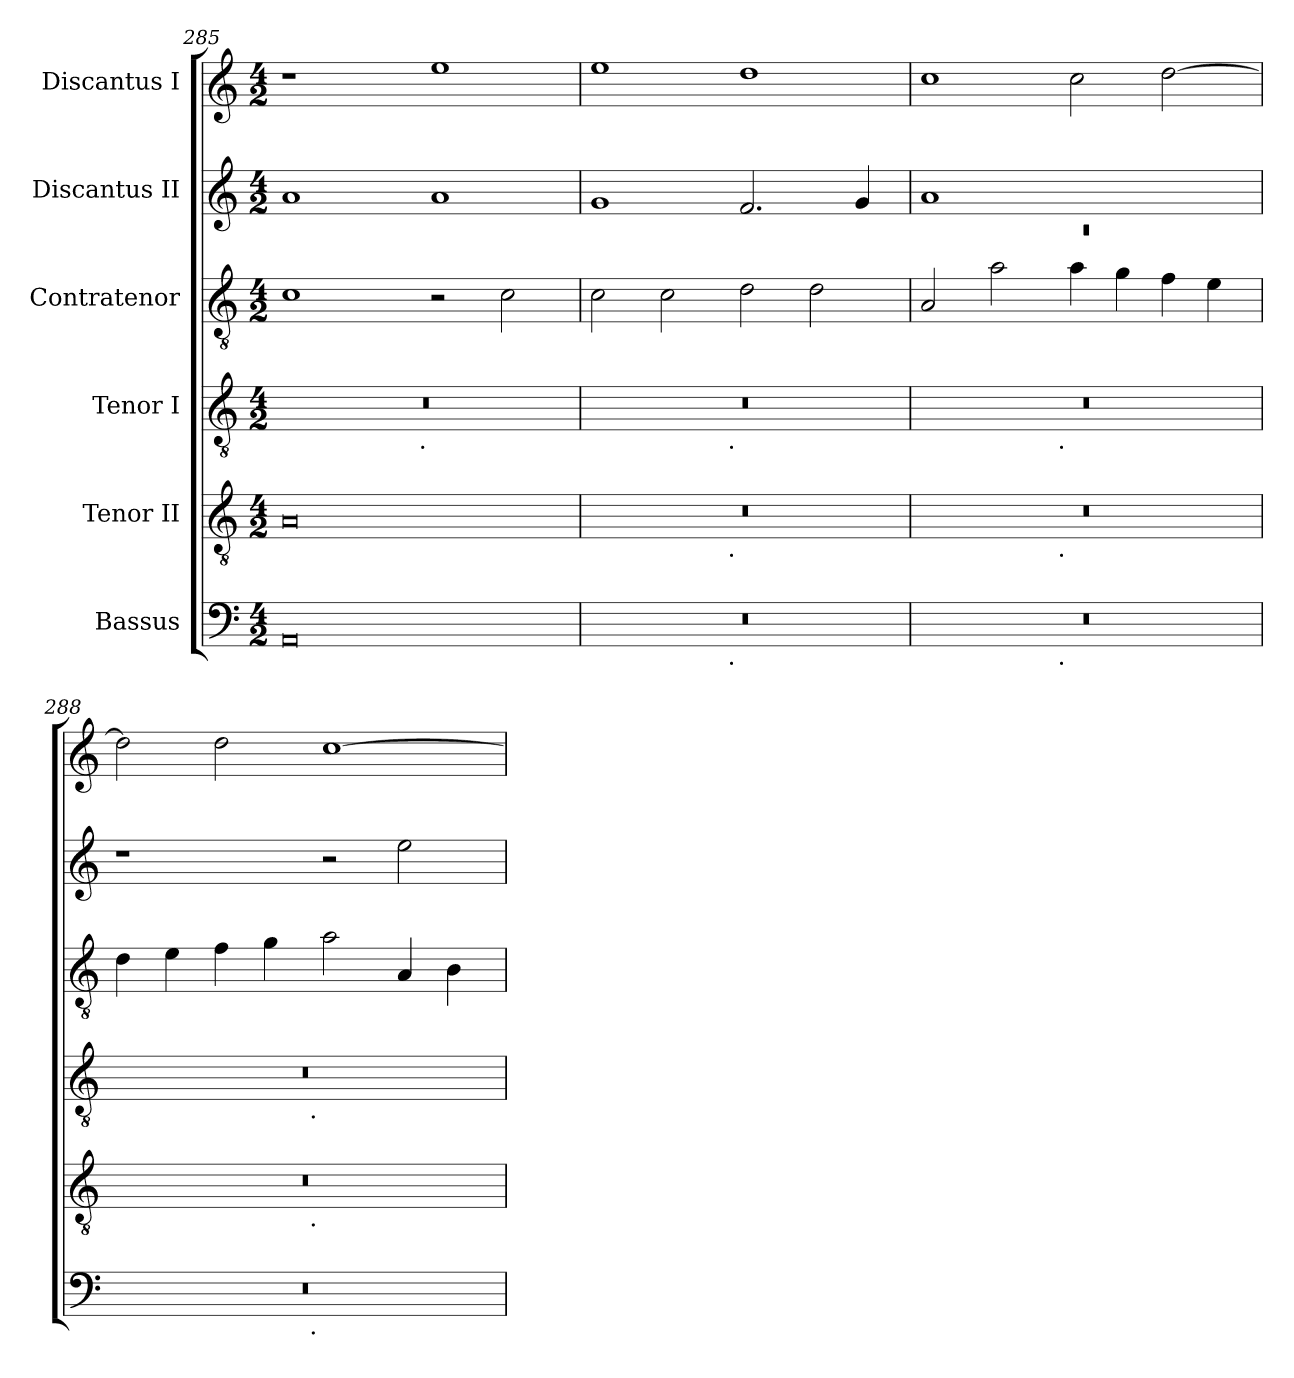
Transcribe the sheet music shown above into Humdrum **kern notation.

**kern	**kern	**kern	**kern	**kern	**kern
*part6	*part5	*part4	*part3	*part2	*part1
*staff6	*staff5	*staff4	*staff3	*staff2	*staff1
*I"Bassus	*I"Tenor II	*I"Tenor I	*I"Contratenor	*I"Discantus II	*I"Discantus I
*clefF4	*clefGv2	*clefGv2	*clefGv2	*clefG2	*clefG2
*k[]	*k[]	*k[]	*k[]	*k[]	*k[]
*C:	*C:	*C:	*C:	*C:	*C:
*M4/2	*M4/2	*M4/2	*M4/2	*M4/2	*M4/2
=285	=285	=285	=285	=285	=285
*	*	*^	*	*	*
0AA	0A	0r	2ryy	1c	1a	1r
.	.	.	4...ryy	.	.	.
!	!	!	!LO:TX:b:t=.	!	!	!
.	.	.	1ryy	.	.	.
.	.	.	.	2r	1a	1ee
.	.	.	.	2c\	.	.
.	.	.	32ryy	.	.	.
=286	=286	=286	=286	=286	=286	=286
*^	*^	*	*	*	*	*
0r	2ryy	0r	2ryy	0r	2ryy	2c\	1g	1ee
.	4...ryy	.	4...ryy	.	4...ryy	2c\	.	.
!	!	!	!	!	!LO:TX:b:t=.	!	!	!
!	!	!	!LO:TX:b:t=.	!	!	!	!	!
!	!LO:TX:b:t=.	!	!	!	!	!	!	!
.	1ryy	.	1ryy	.	1ryy	.	.	.
.	.	.	.	.	.	2d\	2.f/	1dd
.	.	.	.	.	.	2d\	.	.
.	.	.	.	.	.	.	4g/	.
.	32ryy	.	32ryy	.	32ryy	.	.	.
=287	=287	=287	=287	=287	=287	=287	=287	=287
*	*	*	*	*	*	*	*^	*
!	!	!	!	!	!	!	!	!LO:N:vis=1	!
0r	2ryy	0r	2ryy	0r	2ryy	2A/	1a	0rc	1cc
.	4...ryy	.	4...ryy	.	4...ryy	2a\	.	.	.
!	!	!	!	!	!LO:TX:b:t=.	!	!	!	!
!	!	!	!LO:TX:b:t=.	!	!	!	!	!	!
!	!LO:TX:b:t=.	!	!	!	!	!	!	!	!
.	1ryy	.	1ryy	.	1ryy	.	.	.	.
.	.	.	.	.	.	4a\	1ryy	.	2cc\
.	.	.	.	.	.	4g\	.	.	.
.	.	.	.	.	.	4f\	.	.	[>2dd\
.	.	.	.	.	.	4e\	.	.	.
.	32ryy	.	32ryy	.	32ryy	.	.	.	.
*	*	*	*	*	*	*	*v	*v	*
=288	=288	=288	=288	=288	=288	=288	=288	=288
0r	2ryy	0r	2ryy	0r	2ryy	4d\	1r	2dd\]
.	.	.	.	.	.	4e\	.	.
.	4...ryy	.	4...ryy	.	4...ryy	4f\	.	2dd\
.	.	.	.	.	.	4g\	.	.
!	!	!	!	!	!LO:TX:b:t=.	!	!	!
!	!	!	!LO:TX:b:t=.	!	!	!	!	!
!	!LO:TX:b:t=.	!	!	!	!	!	!	!
.	1ryy	.	1ryy	.	1ryy	.	.	.
.	.	.	.	.	.	2a\	2r	[<1cc
.	.	.	.	.	.	4A/	2ee\	.
.	.	.	.	.	.	4B\	.	.
.	32ryy	.	32ryy	.	32ryy	.	.	.
*v	*v	*	*	*v	*v	*	*	*
*	*v	*v	*	*	*	*
=	=	=	=	=	=
*-	*-	*-	*-	*-	*-
